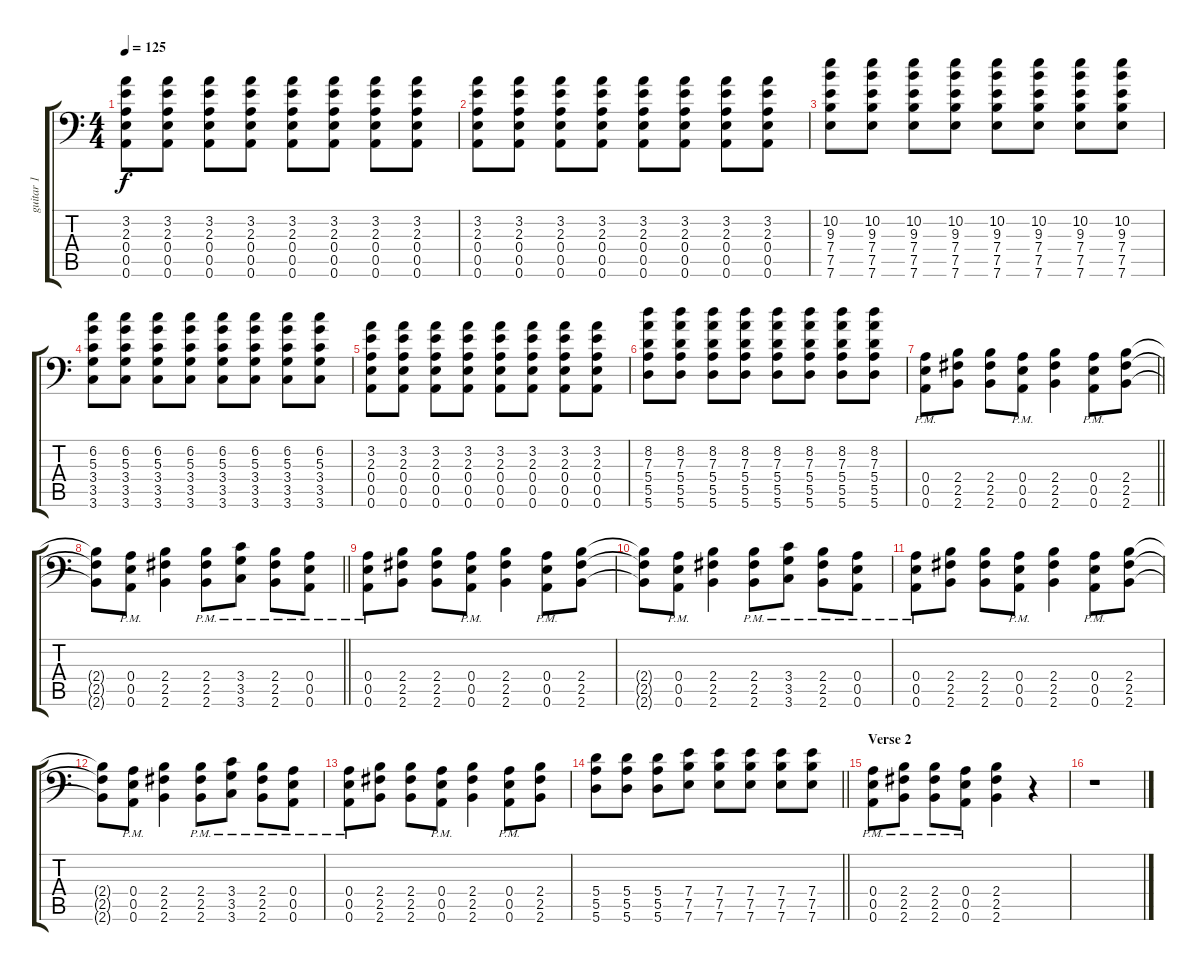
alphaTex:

\track ("guitar 1" "guitar 1") {instrument distortionguitar}
\staff {score tabs}
\tuning (B3 Gb3 D3 A2 E2 A1) {hide}
\ts (4 4)
\tempo 125
\clef f4
\ks c
(3.2 2.3 0.4 0.5 0.6).8{dy f} (3.2 2.3 0.4 0.5 0.6).8 (3.2 2.3 0.4 0.5 0.6).8 (3.2 2.3 0.4 0.5 0.6).8 (3.2 2.3 0.4 0.5 0.6).8 (3.2 2.3 0.4 0.5 0.6).8 (3.2 2.3 0.4 0.5 0.6).8 (3.2 2.3 0.4 0.5 0.6).8 |
(3.2 2.3 0.4 0.5 0.6).8 (3.2 2.3 0.4 0.5 0.6).8 (3.2 2.3 0.4 0.5 0.6).8 (3.2 2.3 0.4 0.5 0.6).8 (3.2 2.3 0.4 0.5 0.6).8 (3.2 2.3 0.4 0.5 0.6).8 (3.2 2.3 0.4 0.5 0.6).8 (3.2 2.3 0.4 0.5 0.6).8 |
(10.2 9.3 7.4 7.5 7.6).8 (10.2 9.3 7.4 7.5 7.6).8 (10.2 9.3 7.4 7.5 7.6).8 (10.2 9.3 7.4 7.5 7.6).8 (10.2 9.3 7.4 7.5 7.6).8 (10.2 9.3 7.4 7.5 7.6).8 (10.2 9.3 7.4 7.5 7.6).8 (10.2 9.3 7.4 7.5 7.6).8 |
(6.2 5.3 3.4 3.5 3.6).8 (6.2 5.3 3.4 3.5 3.6).8 (6.2 5.3 3.4 3.5 3.6).8 (6.2 5.3 3.4 3.5 3.6).8 (6.2 5.3 3.4 3.5 3.6).8 (6.2 5.3 3.4 3.5 3.6).8 (6.2 5.3 3.4 3.5 3.6).8 (6.2 5.3 3.4 3.5 3.6).8 |
(3.2 2.3 0.4 0.5 0.6).8 (3.2 2.3 0.4 0.5 0.6).8 (3.2 2.3 0.4 0.5 0.6).8 (3.2 2.3 0.4 0.5 0.6).8 (3.2 2.3 0.4 0.5 0.6).8 (3.2 2.3 0.4 0.5 0.6).8 (3.2 2.3 0.4 0.5 0.6).8 (3.2 2.3 0.4 0.5 0.6).8 |
(8.2 7.3 5.4 5.5 5.6).8 (8.2 7.3 5.4 5.5 5.6).8 (8.2 7.3 5.4 5.5 5.6).8 (8.2 7.3 5.4 5.5 5.6).8 (8.2 7.3 5.4 5.5 5.6).8 (8.2 7.3 5.4 5.5 5.6).8 (8.2 7.3 5.4 5.5 5.6).8 (8.2 7.3 5.4 5.5 5.6).8 |
\barLineRight lightlight
(0.4{pm} 0.5{pm} 0.6{pm}).8 (2.4 2.5 2.6).8 (2.4 2.5 2.6).8 (0.4{pm} 0.5{pm} 0.6{pm}).8 (2.4 2.5 2.6).4 (0.4{pm} 0.5{pm} 0.6{pm}).8 (2.4 2.5 2.6).8 |
\barLineRight lightlight
(2.4{t} 2.5{t} 2.6{t}).8 (0.4{pm} 0.5{pm} 0.6{pm}).8 (2.4 2.5 2.6).4 (2.4{pm} 2.5{pm} 2.6{pm}).8 (3.4{pm} 3.5{pm} 3.6{pm}).8 (2.4{pm} 2.5{pm} 2.6{pm}).8 (0.4{pm} 0.5{pm} 0.6{pm}).8 |
(0.4{pm} 0.5{pm} 0.6{pm}).8 (2.4 2.5 2.6).8 (2.4 2.5 2.6).8 (0.4{pm} 0.5{pm} 0.6{pm}).8 (2.4 2.5 2.6).4 (0.4{pm} 0.5{pm} 0.6{pm}).8 (2.4 2.5 2.6).8 |
(2.4{t} 2.5{t} 2.6{t}).8 (0.4{pm} 0.5{pm} 0.6{pm}).8 (2.4 2.5 2.6).4 (2.4{pm} 2.5{pm} 2.6{pm}).8 (3.4{pm} 3.5{pm} 3.6{pm}).8 (2.4{pm} 2.5{pm} 2.6{pm}).8 (0.4{pm} 0.5{pm} 0.6{pm}).8 |
(0.4{pm} 0.5{pm} 0.6{pm}).8 (2.4 2.5 2.6).8 (2.4 2.5 2.6).8 (0.4{pm} 0.5{pm} 0.6{pm}).8 (2.4 2.5 2.6).4 (0.4{pm} 0.5{pm} 0.6{pm}).8 (2.4 2.5 2.6).8 |
(2.4{t} 2.5{t} 2.6{t}).8 (0.4{pm} 0.5{pm} 0.6{pm}).8 (2.4 2.5 2.6).4 (2.4{pm} 2.5{pm} 2.6{pm}).8 (3.4{pm} 3.5{pm} 3.6{pm}).8 (2.4{pm} 2.5{pm} 2.6{pm}).8 (0.4{pm} 0.5{pm} 0.6{pm}).8 |
(0.4{pm} 0.5{pm} 0.6{pm}).8 (2.4 2.5 2.6).8 (2.4 2.5 2.6).8 (0.4{pm} 0.5{pm} 0.6{pm}).8 (2.4 2.5 2.6).4 (0.4{pm} 0.5{pm} 0.6{pm}).8 (2.4 2.5 2.6).8 |
\barLineRight lightlight
(5.4 5.5 5.6).8 (5.4 5.5 5.6).8 (5.4 5.5 5.6).8 (7.4 7.5 7.6).8 (7.4 7.5 7.6).8 (7.4 7.5 7.6).8 (7.4 7.5 7.6).8 (7.4 7.5 7.6).8 |
\section ("" "Verse 2")
(0.4{pm} 0.5{pm} 0.6{pm}).8 (2.4{pm} 2.5{pm} 2.6{pm}).8 (2.4{pm} 2.5{pm} 2.6{pm}).8 (0.4{pm} 0.5{pm} 0.6{pm}).8 (2.4 2.5 2.6).4 r.4 |
r.1
